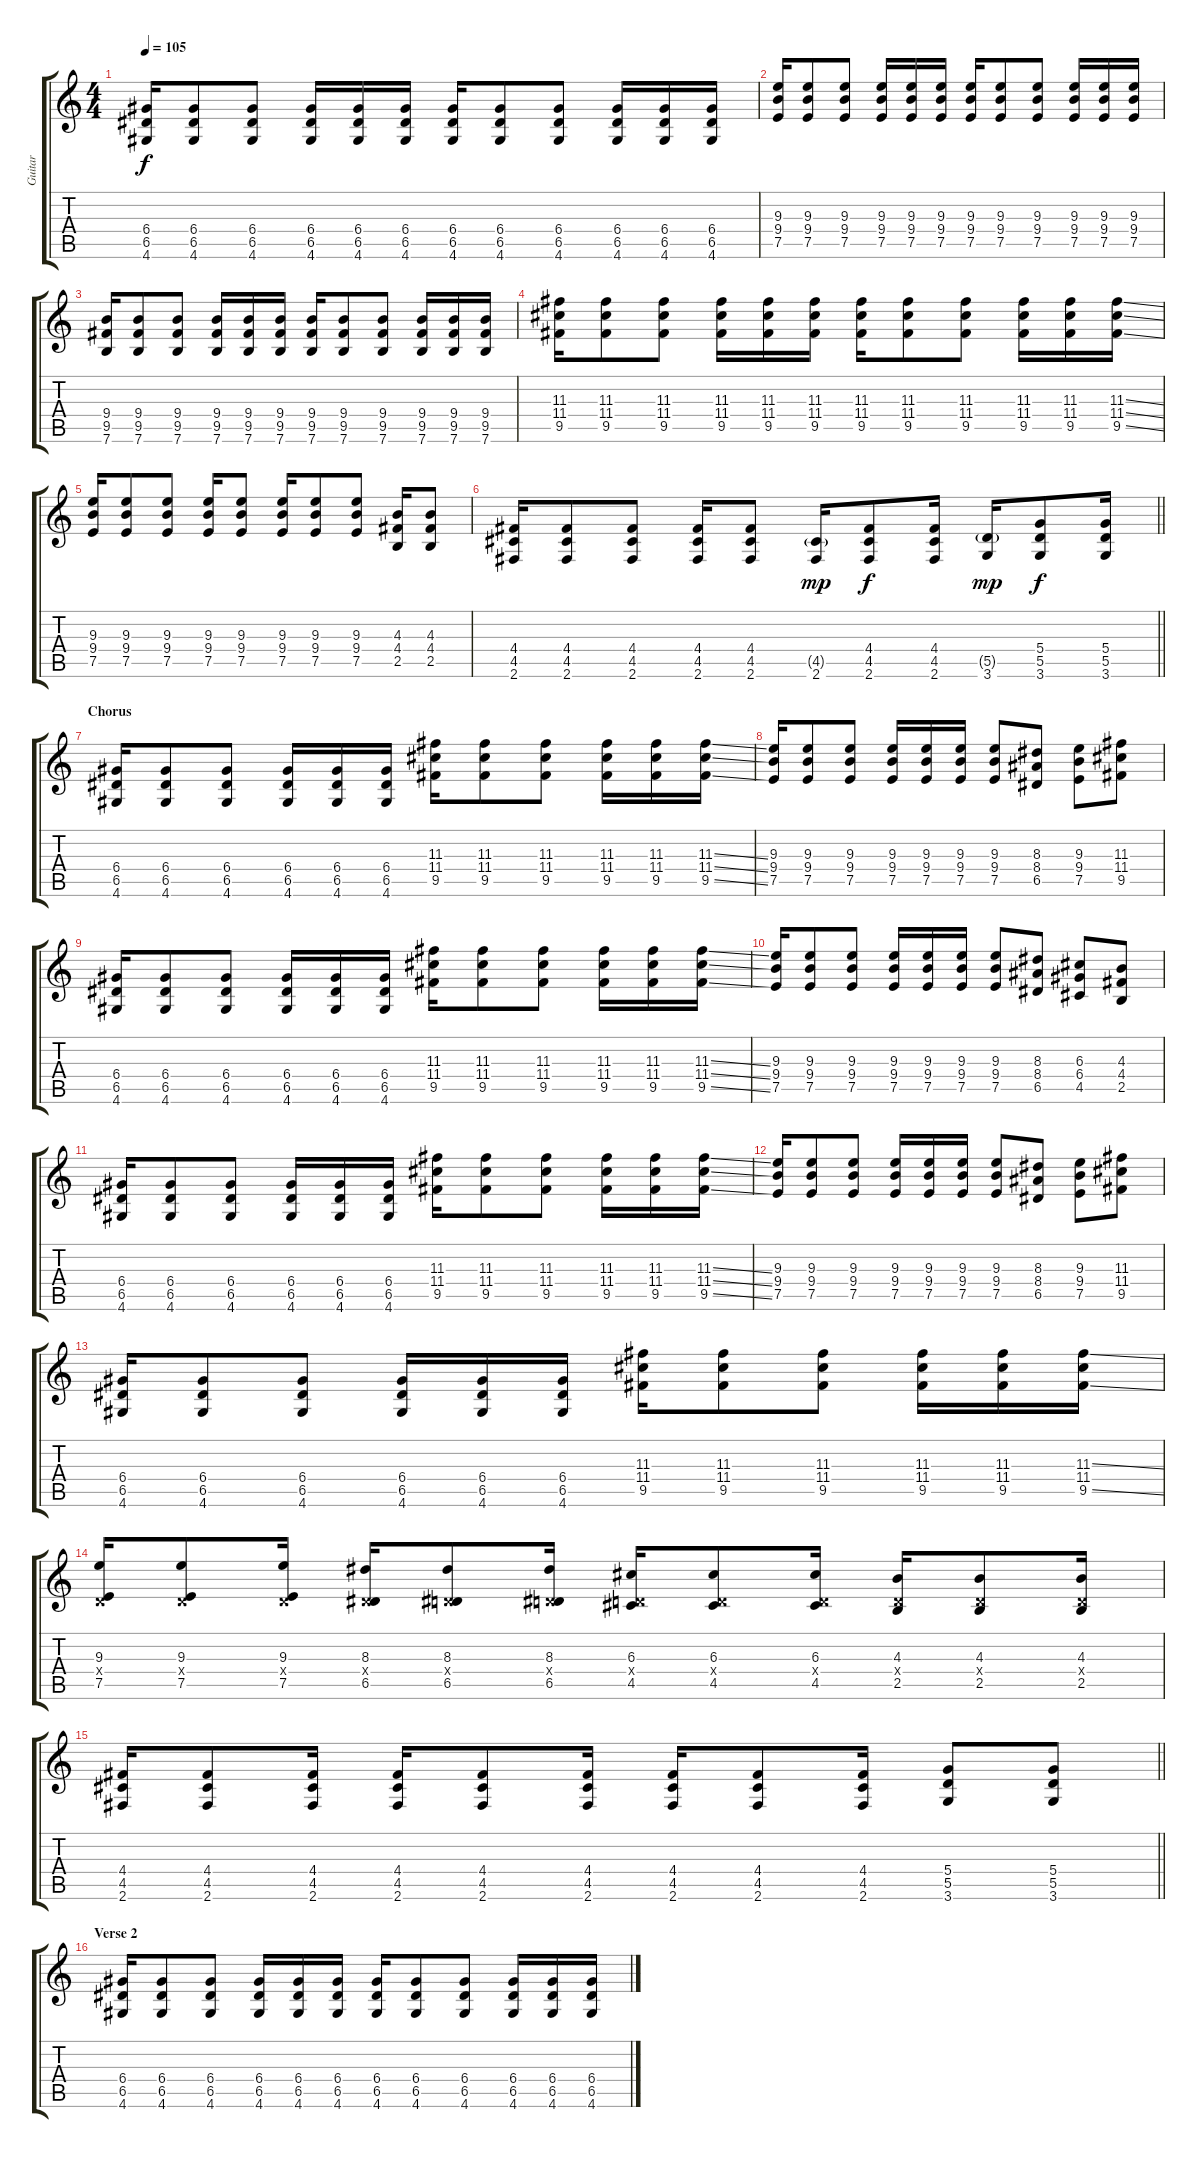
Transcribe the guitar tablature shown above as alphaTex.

\track ("Guitar" "Guitar") {instrument distortionguitar}
\staff {score tabs}
\tuning (E4 B3 G3 D3 A2 E2) {hide}
\ts (4 4)
\tempo 105
\clef g2
\ks c
(6.4 6.5 4.6).16{dy f} (6.4 6.5 4.6).8 (6.4 6.5 4.6).8 (6.4 6.5 4.6).16 (6.4 6.5 4.6).16 (6.4 6.5 4.6).16 (6.4 6.5 4.6).16 (6.4 6.5 4.6).8 (6.4 6.5 4.6).8 (6.4 6.5 4.6).16 (6.4 6.5 4.6).16 (6.4 6.5 4.6).16 |
(9.3 9.4 7.5).16 (9.3 9.4 7.5).8 (9.3 9.4 7.5).8 (9.3 9.4 7.5).16 (9.3 9.4 7.5).16 (9.3 9.4 7.5).16 (9.3 9.4 7.5).16 (9.3 9.4 7.5).8 (9.3 9.4 7.5).8 (9.3 9.4 7.5).16 (9.3 9.4 7.5).16 (9.3 9.4 7.5).16 |
(9.4 9.5 7.6).16 (9.4 9.5 7.6).8 (9.4 9.5 7.6).8 (9.4 9.5 7.6).16 (9.4 9.5 7.6).16 (9.4 9.5 7.6).16 (9.4 9.5 7.6).16 (9.4 9.5 7.6).8 (9.4 9.5 7.6).8 (9.4 9.5 7.6).16 (9.4 9.5 7.6).16 (9.4 9.5 7.6).16 |
(11.3 11.4 9.5).16 (11.3 11.4 9.5).8 (11.3 11.4 9.5).8 (11.3 11.4 9.5).16 (11.3 11.4 9.5).16 (11.3 11.4 9.5).16 (11.3 11.4 9.5).16 (11.3 11.4 9.5).8 (11.3 11.4 9.5).8 (11.3 11.4 9.5).16 (11.3 11.4 9.5).16 (11.3{ss} 11.4{ss} 9.5{ss}).16 |
(9.3 9.4 7.5).16 (9.3 9.4 7.5).8 (9.3 9.4 7.5).8 (9.3 9.4 7.5).16 (9.3 9.4 7.5).8 (9.3 9.4 7.5).16 (9.3 9.4 7.5).8 (9.3 9.4 7.5).8 (4.3 4.4 2.5).16 (4.3 4.4 2.5).8 |
\barLineRight lightlight
(4.4 4.5 2.6).16 (4.4 4.5 2.6).8 (4.4 4.5 2.6).8 (4.4 4.5 2.6).16 (4.4 4.5 2.6).8 (4.5{g} 2.6).16{dy mp} (4.4 4.5 2.6).8{dy f} (4.4 4.5 2.6).16 (5.5{g} 3.6).16{dy mp} (5.4 5.5 3.6).8{dy f} (5.4 5.5 3.6).16 |
\section ("" "Chorus")
(6.4 6.5 4.6).16 (6.4 6.5 4.6).8 (6.4 6.5 4.6).8 (6.4 6.5 4.6).16 (6.4 6.5 4.6).16 (6.4 6.5 4.6).16 (11.3 11.4 9.5).16 (11.3 11.4 9.5).8 (11.3 11.4 9.5).8 (11.3 11.4 9.5).16 (11.3 11.4 9.5).16 (11.3{ss} 11.4{ss} 9.5{ss}).16 |
(9.3 9.4 7.5).16 (9.3 9.4 7.5).8 (9.3 9.4 7.5).8 (9.3 9.4 7.5).16 (9.3 9.4 7.5).16 (9.3 9.4 7.5).16 (9.3 9.4 7.5).8 (8.3 8.4 6.5).8 (9.3 9.4 7.5).8 (11.3 11.4 9.5).8 |
(6.4 6.5 4.6).16 (6.4 6.5 4.6).8 (6.4 6.5 4.6).8 (6.4 6.5 4.6).16 (6.4 6.5 4.6).16 (6.4 6.5 4.6).16 (11.3 11.4 9.5).16 (11.3 11.4 9.5).8 (11.3 11.4 9.5).8 (11.3 11.4 9.5).16 (11.3 11.4 9.5).16 (11.3{ss} 11.4{ss} 9.5{ss}).16 |
(9.3 9.4 7.5).16 (9.3 9.4 7.5).8 (9.3 9.4 7.5).8 (9.3 9.4 7.5).16 (9.3 9.4 7.5).16 (9.3 9.4 7.5).16 (9.3 9.4 7.5).8 (8.3 8.4 6.5).8 (6.3 6.4 4.5).8 (4.3 4.4 2.5).8 |
(6.4 6.5 4.6).16 (6.4 6.5 4.6).8 (6.4 6.5 4.6).8 (6.4 6.5 4.6).16 (6.4 6.5 4.6).16 (6.4 6.5 4.6).16 (11.3 11.4 9.5).16 (11.3 11.4 9.5).8 (11.3 11.4 9.5).8 (11.3 11.4 9.5).16 (11.3 11.4 9.5).16 (11.3{ss} 11.4{ss} 9.5{ss}).16 |
(9.3 9.4 7.5).16 (9.3 9.4 7.5).8 (9.3 9.4 7.5).8 (9.3 9.4 7.5).16 (9.3 9.4 7.5).16 (9.3 9.4 7.5).16 (9.3 9.4 7.5).8 (8.3 8.4 6.5).8 (9.3 9.4 7.5).8 (11.3 11.4 9.5).8 |
(6.4 6.5 4.6).16 (6.4 6.5 4.6).8 (6.4 6.5 4.6).8 (6.4 6.5 4.6).16 (6.4 6.5 4.6).16 (6.4 6.5 4.6).16 (11.3 11.4 9.5).16 (11.3 11.4 9.5).8 (11.3 11.4 9.5).8 (11.3 11.4 9.5).16 (11.3 11.4 9.5).16 (11.3{ss} 11.4 9.5{ss}).16 |
(9.3 0.4{x} 7.5).16 (9.3 0.4{x} 7.5).8 (9.3 0.4{x} 7.5).16 (8.3 0.4{x} 6.5).16 (8.3 0.4{x} 6.5).8 (8.3 0.4{x} 6.5).16 (6.3 0.4{x} 4.5).16 (6.3 0.4{x} 4.5).8 (6.3 0.4{x} 4.5).16 (4.3 0.4{x} 2.5).16 (4.3 0.4{x} 2.5).8 (4.3 0.4{x} 2.5).16 |
\barLineRight lightlight
(4.4 4.5 2.6).16 (4.4 4.5 2.6).8 (4.4 4.5 2.6).16 (4.4 4.5 2.6).16 (4.4 4.5 2.6).8 (4.4 4.5 2.6).16 (4.4 4.5 2.6).16 (4.4 4.5 2.6).8 (4.4 4.5 2.6).16 (5.4 5.5 3.6).8 (5.4 5.5 3.6).8 |
\section ("" "Verse 2")
(6.4 6.5 4.6).16 (6.4 6.5 4.6).8 (6.4 6.5 4.6).8 (6.4 6.5 4.6).16 (6.4 6.5 4.6).16 (6.4 6.5 4.6).16 (6.4 6.5 4.6).16 (6.4 6.5 4.6).8 (6.4 6.5 4.6).8 (6.4 6.5 4.6).16 (6.4 6.5 4.6).16 (6.4 6.5 4.6).16
